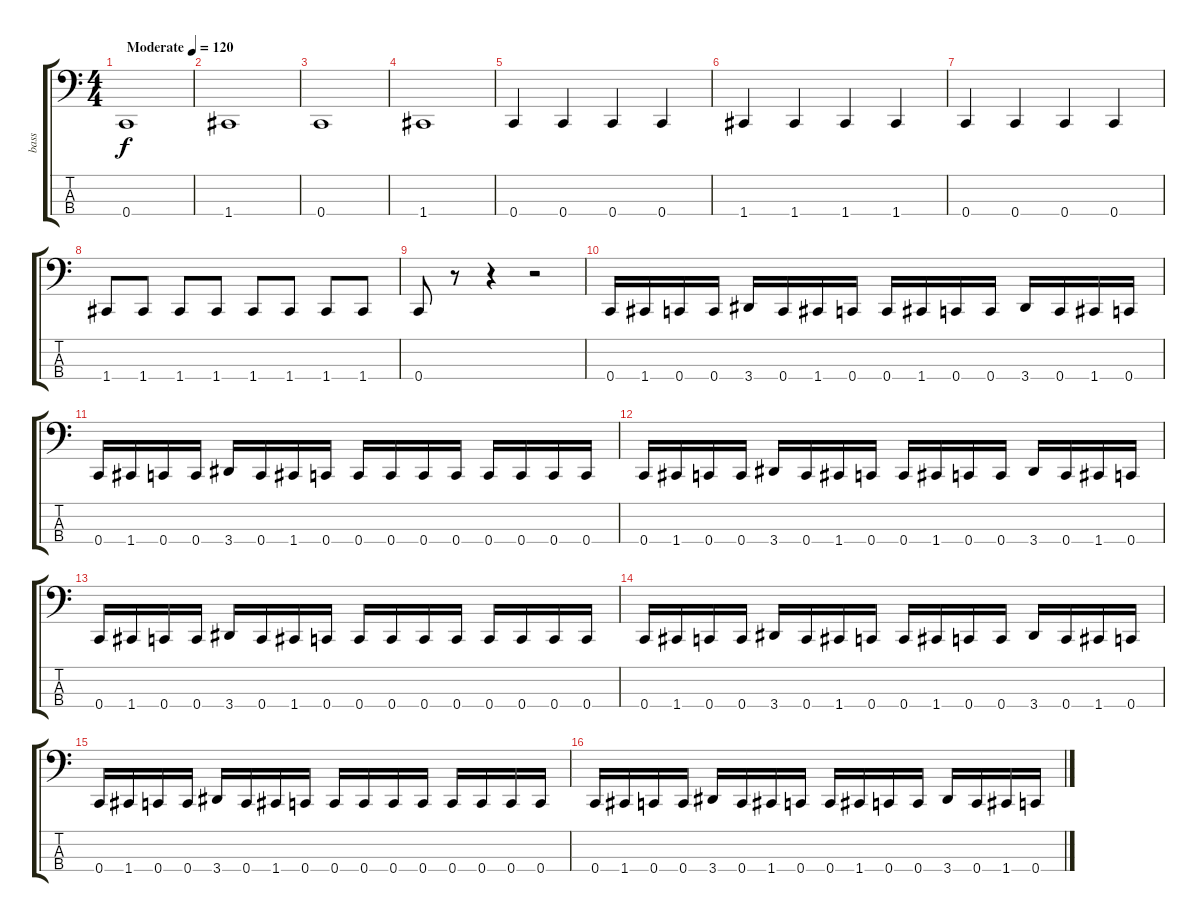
\track ("bass" "bass") {instrument electricbasspick}
\staff {score tabs}
\tuning (F2 C2 G1 C1) {hide}
\ts (4 4)
\tempo (120 "Moderate")
\clef f4
\ks c
0.4.1{dy f instrument electricbasspick} |
1.4.1 |
0.4.1 |
1.4.1 |
0.4.4 0.4.4 0.4.4 0.4.4 |
1.4.4 1.4.4 1.4.4 1.4.4 |
0.4.4 0.4.4 0.4.4 0.4.4 |
1.4.8 1.4.8 1.4.8 1.4.8 1.4.8 1.4.8 1.4.8 1.4.8 |
0.4.8 r.8 r.4 r.2 |
0.4.16 1.4.16 0.4.16 0.4.16 3.4.16 0.4.16 1.4.16 0.4.16 0.4.16 1.4.16 0.4.16 0.4.16 3.4.16 0.4.16 1.4.16 0.4.16 |
0.4.16 1.4.16 0.4.16 0.4.16 3.4.16 0.4.16 1.4.16 0.4.16 0.4.16 0.4.16 0.4.16 0.4.16 0.4.16 0.4.16 0.4.16 0.4.16 |
0.4.16 1.4.16 0.4.16 0.4.16 3.4.16 0.4.16 1.4.16 0.4.16 0.4.16 1.4.16 0.4.16 0.4.16 3.4.16 0.4.16 1.4.16 0.4.16 |
0.4.16 1.4.16 0.4.16 0.4.16 3.4.16 0.4.16 1.4.16 0.4.16 0.4.16 0.4.16 0.4.16 0.4.16 0.4.16 0.4.16 0.4.16 0.4.16 |
0.4.16 1.4.16 0.4.16 0.4.16 3.4.16 0.4.16 1.4.16 0.4.16 0.4.16 1.4.16 0.4.16 0.4.16 3.4.16 0.4.16 1.4.16 0.4.16 |
0.4.16 1.4.16 0.4.16 0.4.16 3.4.16 0.4.16 1.4.16 0.4.16 0.4.16 0.4.16 0.4.16 0.4.16 0.4.16 0.4.16 0.4.16 0.4.16 |
0.4.16 1.4.16 0.4.16 0.4.16 3.4.16 0.4.16 1.4.16 0.4.16 0.4.16 1.4.16 0.4.16 0.4.16 3.4.16 0.4.16 1.4.16 0.4.16
